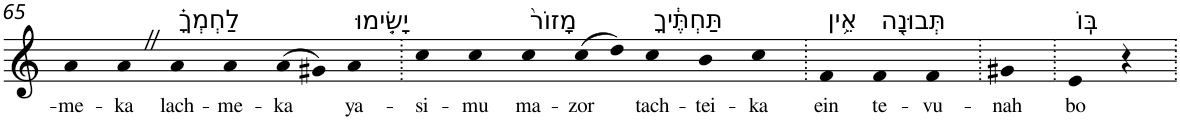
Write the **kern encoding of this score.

**kern	**text
*part1	*part1
*staff1	*staff1
*I"Piano	*
*I'Pno	*
!!LO:PB:g=z
*clefG2	*
*k[]	*
=65	=65
!	!LO:LY:b
4a	-me-
!	!LO:LY:b
4aZ	-ka
!LO:TX:a:t=לַחְמְךָ֗	!
!	!LO:LY:b
4a	lach-
!	!LO:LY:b
4a	-me-
!	!LO:LY:b
(>8a	-ka
8g#X)	.
!LO:TX:a:t=יָשִׂ֤ימוּ	!
!	!LO:LY:b
4a	ya-
=66.	=66.
!	!LO:LY:b
4cc	-si-
!	!LO:LY:b
4cc	-mu
!LO:TX:a:t=מָזוֹר֙	!
!	!LO:LY:b
4cc	ma-
!	!LO:LY:b
(>8cc	-zor
8dd)	.
!LO:TX:a:t=תַּחְתֶּ֔יךָ	!
!	!LO:LY:b
4cc	tach-
!	!LO:LY:b
4b	-tei-
!	!LO:LY:b
4cc	-ka
=67.	=67.
!LO:TX:a:t=אֵ֥ין	!
!	!LO:LY:b
4f	ein
!LO:TX:a:t=תְּבוּנָ֖ה	!
!	!LO:LY:b
4f	te-
!	!LO:LY:b
4f	-vu-
=68.	=68.
!	!LO:LY:b
4g#X	-nah
=69.	=69.
!LO:TX:a:t=בּֽוֹ	!
!	!LO:LY:b
4e	bo
4r	.
=.	=.
*-	*-
